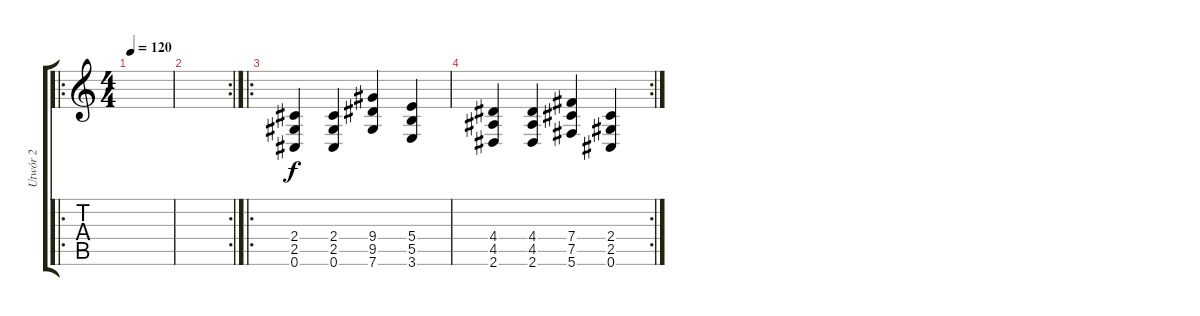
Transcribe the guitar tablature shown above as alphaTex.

\track ("Utwór 2" "Utwór 2") {instrument distortionguitar}
\staff {score tabs}
\tuning (Db4 Ab3 E3 B2 Gb2 Db2) {hide}
\ro
\ts (4 4)
\tempo 120
\clef g2
\ks c
|
\rc 2
|
\ro
(2.4 2.5 0.6).4 (2.4 2.5 0.6).4 (9.4 9.5 7.6).4 (5.4 5.5 3.6).4 |
\rc 2
(4.4 4.5 2.6).4 (4.4 4.5 2.6).4 (7.4 7.5 5.6).4 (2.4 2.5 0.6).4
